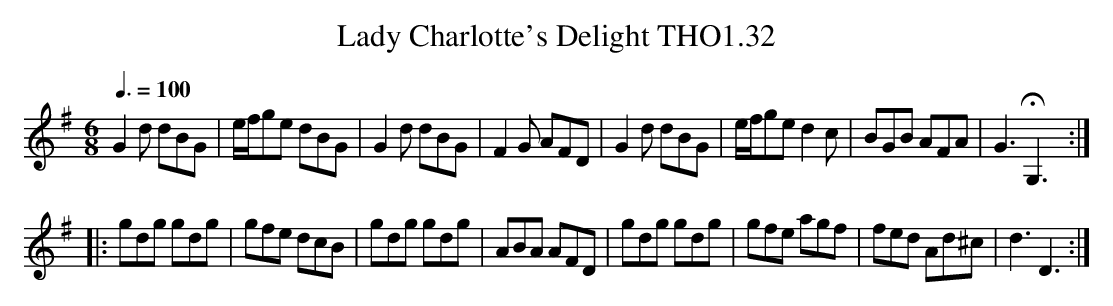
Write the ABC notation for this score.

X:1
T:Lady Charlotte's Delight THO1.32
M:6/8
L:1/8
Q:3/8=100
K:G
G2 d dBG|e/f/ge dBG|G2 d dBG|F2 G AFD|\
G2 d dBG|e/f/ge d2 c|BGB AFA|G3HG,3:|
|:gdg gdg|gfe dcB|gdg gdg|ABA AFD|\
gdg gdg|gfe agf|fed Ad^c|d3D3:|
